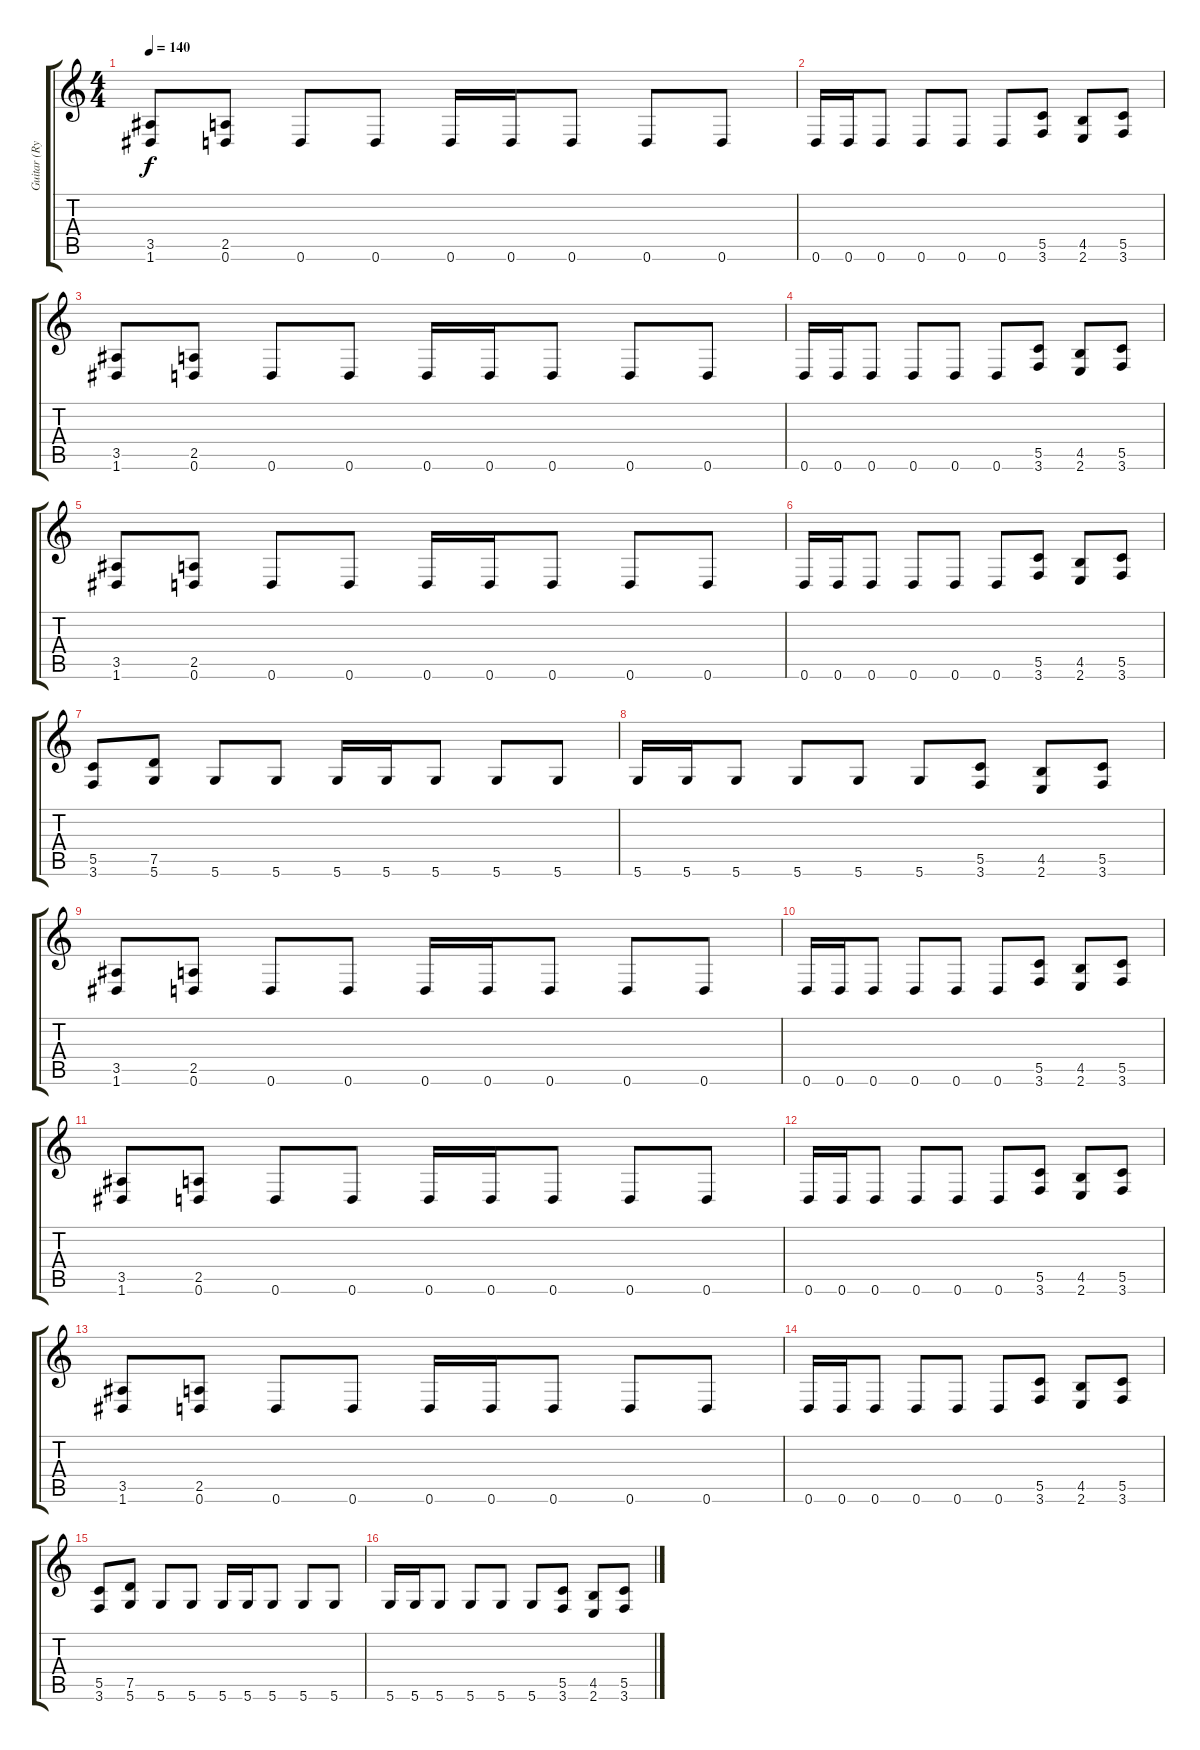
\track ("Guitar (Rythm)" "Guitar (Ry") {instrument distortionguitar}
\staff {score tabs}
\tuning (D4 A3 F3 C3 G2 D2) {hide}
\ts (4 4)
\tempo 140
\clef g2
\ks c
(3.5 1.6).8{dy f} (2.5 0.6).8 0.6.8 0.6.8 0.6.16 0.6.16 0.6.8 0.6.8 0.6.8 |
0.6.16 0.6.16 0.6.8 0.6.8 0.6.8 0.6.8 (5.5 3.6).8 (4.5 2.6).8 (5.5 3.6).8 |
(3.5 1.6).8 (2.5 0.6).8 0.6.8 0.6.8 0.6.16 0.6.16 0.6.8 0.6.8 0.6.8 |
0.6.16 0.6.16 0.6.8 0.6.8 0.6.8 0.6.8 (5.5 3.6).8 (4.5 2.6).8 (5.5 3.6).8 |
(3.5 1.6).8 (2.5 0.6).8 0.6.8 0.6.8 0.6.16 0.6.16 0.6.8 0.6.8 0.6.8 |
0.6.16 0.6.16 0.6.8 0.6.8 0.6.8 0.6.8 (5.5 3.6).8 (4.5 2.6).8 (5.5 3.6).8 |
(5.5 3.6).8 (7.5 5.6).8 5.6.8 5.6.8 5.6.16 5.6.16 5.6.8 5.6.8 5.6.8 |
5.6.16 5.6.16 5.6.8 5.6.8 5.6.8 5.6.8 (5.5 3.6).8 (4.5 2.6).8 (5.5 3.6).8 |
(3.5 1.6).8 (2.5 0.6).8 0.6.8 0.6.8 0.6.16 0.6.16 0.6.8 0.6.8 0.6.8 |
0.6.16 0.6.16 0.6.8 0.6.8 0.6.8 0.6.8 (5.5 3.6).8 (4.5 2.6).8 (5.5 3.6).8 |
(3.5 1.6).8 (2.5 0.6).8 0.6.8 0.6.8 0.6.16 0.6.16 0.6.8 0.6.8 0.6.8 |
0.6.16 0.6.16 0.6.8 0.6.8 0.6.8 0.6.8 (5.5 3.6).8 (4.5 2.6).8 (5.5 3.6).8 |
(3.5 1.6).8 (2.5 0.6).8 0.6.8 0.6.8 0.6.16 0.6.16 0.6.8 0.6.8 0.6.8 |
0.6.16 0.6.16 0.6.8 0.6.8 0.6.8 0.6.8 (5.5 3.6).8 (4.5 2.6).8 (5.5 3.6).8 |
(5.5 3.6).8 (7.5 5.6).8 5.6.8 5.6.8 5.6.16 5.6.16 5.6.8 5.6.8 5.6.8 |
5.6.16 5.6.16 5.6.8 5.6.8 5.6.8 5.6.8 (5.5 3.6).8 (4.5 2.6).8 (5.5 3.6).8
